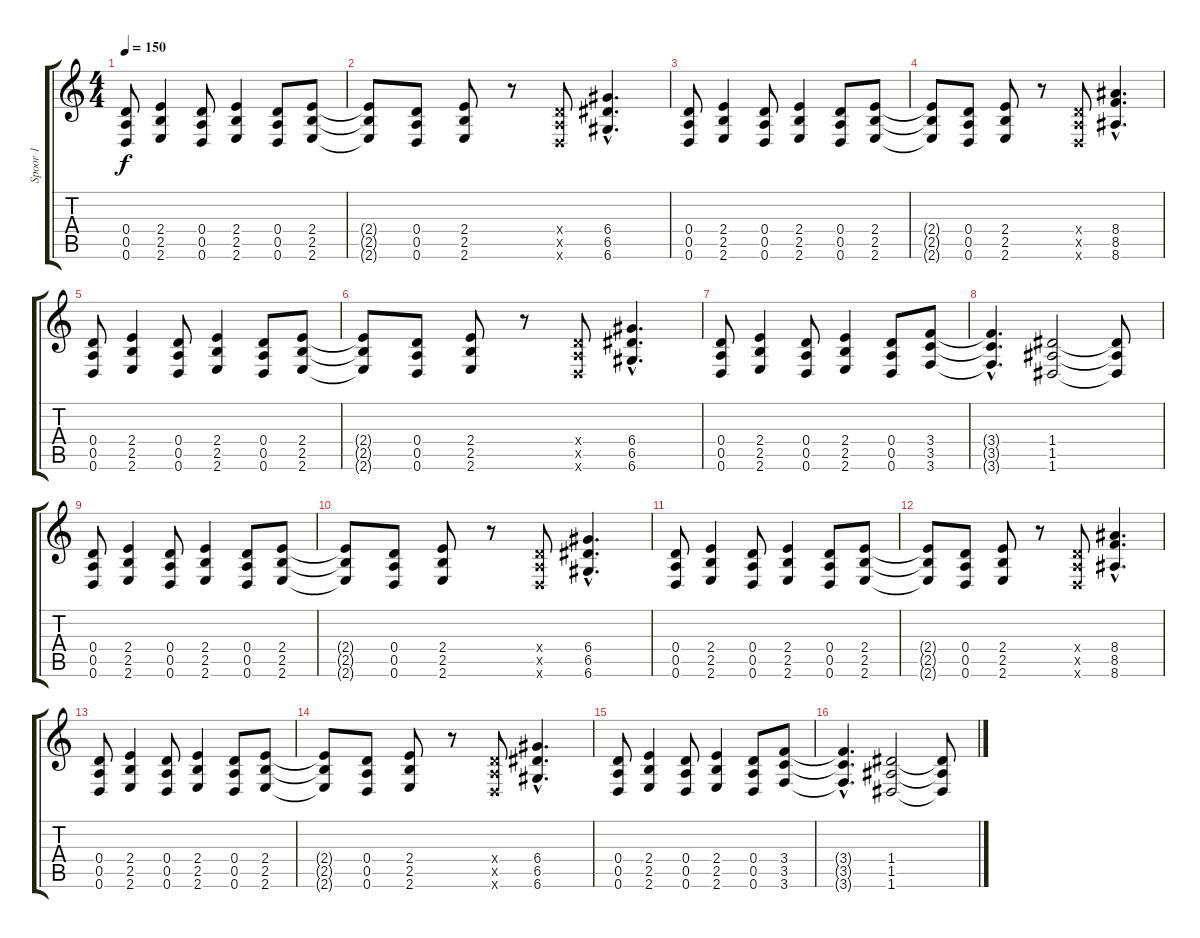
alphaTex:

\track ("Spoor 1" "Spoor 1") {instrument distortionguitar}
\staff {score tabs}
\tuning (E4 B3 G3 D3 A2 D2) {hide}
\ts (4 4)
\tempo 150
\clef g2
\ks c
(0.4 0.5 0.6).8{dy f} (2.4 2.5 2.6).4 (0.4 0.5 0.6).8 (2.4 2.5 2.6).4 (0.4 0.5 0.6).8 (2.4 2.5 2.6).8 |
(2.4{t} 2.5{t} 2.6{t}).8 (0.4 0.5 0.6).8 (2.4 2.5 2.6).8 r.8 (0.4{x} 0.5{x} 0.6{x}).8 (6.4{hac} 6.5{hac} 6.6{hac}).4{d} |
(0.4 0.5 0.6).8 (2.4 2.5 2.6).4 (0.4 0.5 0.6).8 (2.4 2.5 2.6).4 (0.4 0.5 0.6).8 (2.4 2.5 2.6).8 |
(2.4{t} 2.5{t} 2.6{t}).8 (0.4 0.5 0.6).8 (2.4 2.5 2.6).8 r.8 (0.4{x} 0.5{x} 0.6{x}).8 (8.4{hac} 8.5{hac} 8.6{hac}).4{d} |
(0.4 0.5 0.6).8 (2.4 2.5 2.6).4 (0.4 0.5 0.6).8 (2.4 2.5 2.6).4 (0.4 0.5 0.6).8 (2.4 2.5 2.6).8 |
(2.4{t} 2.5{t} 2.6{t}).8 (0.4 0.5 0.6).8 (2.4 2.5 2.6).8 r.8 (0.4{x} 0.5{x} 0.6{x}).8 (6.4{hac} 6.5{hac} 6.6{hac}).4{d} |
(0.4 0.5 0.6).8 (2.4 2.5 2.6).4 (0.4 0.5 0.6).8 (2.4 2.5 2.6).4 (0.4 0.5 0.6).8 (3.4 3.5 3.6).8 |
(3.4{hac t} 3.5{hac t} 3.6{hac t}).4{d} (1.4 1.5 1.6).2 (1.4{t} 1.5{t} 1.6{t}).8 |
(0.4 0.5 0.6).8 (2.4 2.5 2.6).4 (0.4 0.5 0.6).8 (2.4 2.5 2.6).4 (0.4 0.5 0.6).8 (2.4 2.5 2.6).8 |
(2.4{t} 2.5{t} 2.6{t}).8 (0.4 0.5 0.6).8 (2.4 2.5 2.6).8 r.8 (0.4{x} 0.5{x} 0.6{x}).8 (6.4{hac} 6.5{hac} 6.6{hac}).4{d} |
(0.4 0.5 0.6).8 (2.4 2.5 2.6).4 (0.4 0.5 0.6).8 (2.4 2.5 2.6).4 (0.4 0.5 0.6).8 (2.4 2.5 2.6).8 |
(2.4{t} 2.5{t} 2.6{t}).8 (0.4 0.5 0.6).8 (2.4 2.5 2.6).8 r.8 (0.4{x} 0.5{x} 0.6{x}).8 (8.4{hac} 8.5{hac} 8.6{hac}).4{d} |
(0.4 0.5 0.6).8 (2.4 2.5 2.6).4 (0.4 0.5 0.6).8 (2.4 2.5 2.6).4 (0.4 0.5 0.6).8 (2.4 2.5 2.6).8 |
(2.4{t} 2.5{t} 2.6{t}).8 (0.4 0.5 0.6).8 (2.4 2.5 2.6).8 r.8 (0.4{x} 0.5{x} 0.6{x}).8 (6.4{hac} 6.5{hac} 6.6{hac}).4{d} |
(0.4 0.5 0.6).8 (2.4 2.5 2.6).4 (0.4 0.5 0.6).8 (2.4 2.5 2.6).4 (0.4 0.5 0.6).8 (3.4 3.5 3.6).8 |
(3.4{hac t} 3.5{hac t} 3.6{hac t}).4{d} (1.4 1.5 1.6).2 (1.4{t} 1.5{t} 1.6{t}).8
